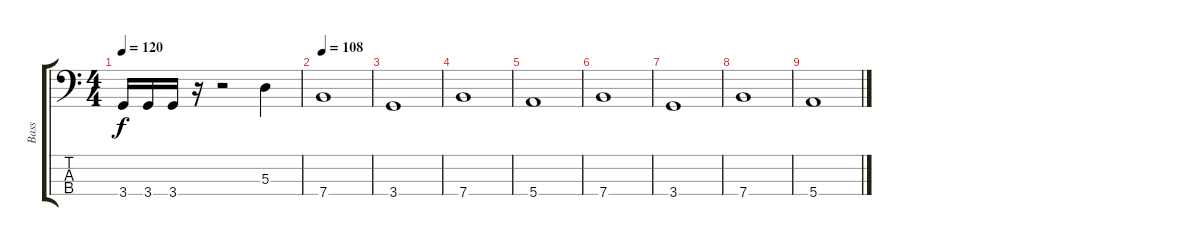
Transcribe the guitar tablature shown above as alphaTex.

\track ("Bass" "Bass") {instrument electricbasspick}
\staff {score tabs}
\tuning (G2 D2 A1 E1) {hide}
\ts (4 4)
\tempo 120
\clef f4
\ks c
3.4.16{dy f} 3.4.16 3.4.16 r.16 r.2 5.3.4 |
\tempo 108
7.4.1 |
3.4.1 |
7.4.1 |
5.4.1 |
7.4.1 |
3.4.1 |
7.4.1 |
5.4.1
